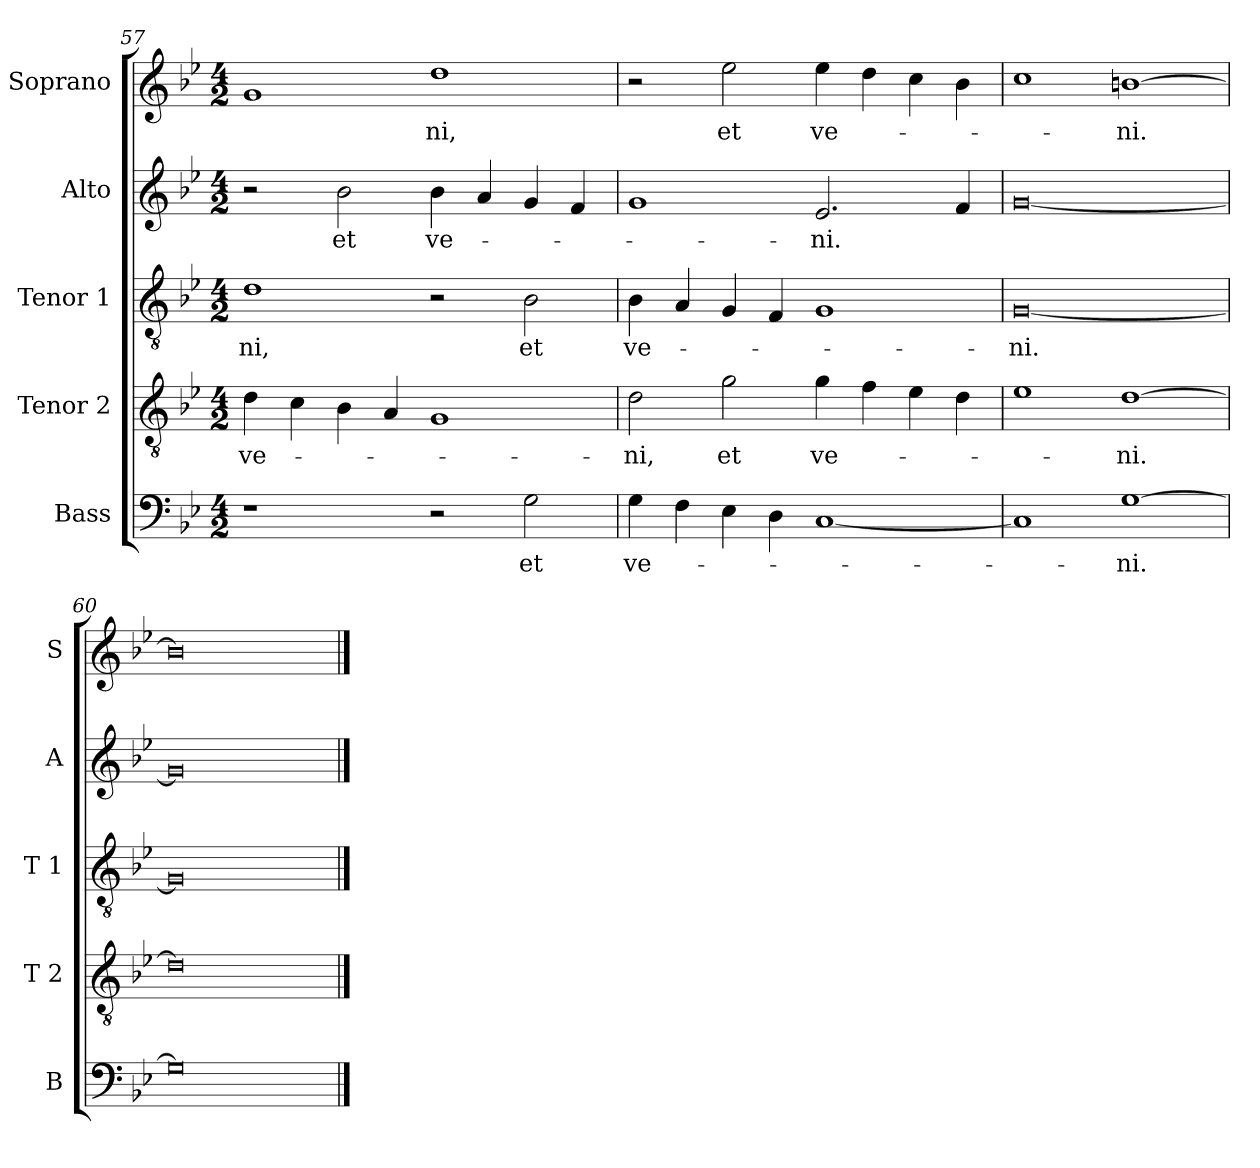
**kern	**text	**kern	**text	**kern	**text	**kern	**text	**kern	**text
*part5	*part5	*part4	*part4	*part3	*part3	*part2	*part2	*part1	*part1
*staff5	*staff5	*staff4	*staff4	*staff3	*staff3	*staff2	*staff2	*staff1	*staff1
*I"Bass	*	*I"Tenor 2	*	*I"Tenor 1	*	*I"Alto	*	*I"Soprano	*
*I'B	*	*I'T 2	*	*I'T 1	*	*I'A	*	*I'S	*
*clefF4	*	*clefGv2	*	*clefGv2	*	*clefG2	*	*clefG2	*
*k[b-e-]	*	*k[b-e-]	*	*k[b-e-]	*	*k[b-e-]	*	*k[b-e-]	*
*B-:	*	*B-:	*	*B-:	*	*B-:	*	*B-:	*
*M4/2	*	*M4/2	*	*M4/2	*	*M4/2	*	*M4/2	*
=57	=57	=57	=57	=57	=57	=57	=57	=57	=57
!	!	!	!LO:LY:b	!	!LO:LY:b	!	!	!	!
1r	.	4d\	ve-	1d	-ni,	2r	.	1g	.
.	.	4c\	.	.	.	.	.	.	.
!	!	!	!	!	!	!	!LO:LY:b	!	!
.	.	4B-\	.	.	.	2b-\	et	.	.
.	.	4A/	.	.	.	.	.	.	.
!	!	!	!	!	!	!	!LO:LY:b	!	!LO:LY:b
2r	.	1G	.	2r	.	4b-\	ve-	1dd	-ni,
.	.	.	.	.	.	4a/	.	.	.
!	!LO:LY:b	!	!	!	!LO:LY:b	!	!	!	!
2G\	et	.	.	2B-\	et	4g/	.	.	.
.	.	.	.	.	.	4f/	.	.	.
=58	=58	=58	=58	=58	=58	=58	=58	=58	=58
!	!LO:LY:b	!	!LO:LY:b	!	!LO:LY:b	!	!	!	!
4G\	ve-	2d\	-ni,	4B-\	ve-	1g	.	2r	.
4F\	.	.	.	4A/	.	.	.	.	.
!	!	!	!LO:LY:b	!	!	!	!	!	!LO:LY:b
4E-\	.	2g\	et	4G/	.	.	.	2ee-\	et
4D\	.	.	.	4F/	.	.	.	.	.
!	!	!	!LO:LY:b	!	!	!	!LO:LY:b	!	!LO:LY:b
[1C	.	4g\	ve-	1G	.	2.e-/	-ni.	4ee-\	ve-
.	.	4f\	.	.	.	.	.	4dd\	.
.	.	4e-\	.	.	.	.	.	4cc\	.
.	.	4d\	.	.	.	4f/	.	4b-\	.
=59	=59	=59	=59	=59	=59	=59	=59	=59	=59
!	!	!	!	!	!LO:LY:b	!	!	!	!
1C]	.	1e-	.	[0G	-ni.	[0g	.	1cc	.
!	!LO:LY:b	!	!LO:LY:b	!	!	!	!	!	!LO:LY:b
[1G	-ni.	[1d	-ni.	.	.	.	.	[1bn	-ni.
=60	=60	=60	=60	=60	=60	=60	=60	=60	=60
0G]	.	0d]	.	0G]	.	0g]	.	0b]	.
==	==	==	==	==	==	==	==	==	==
*-	*-	*-	*-	*-	*-	*-	*-	*-	*-
